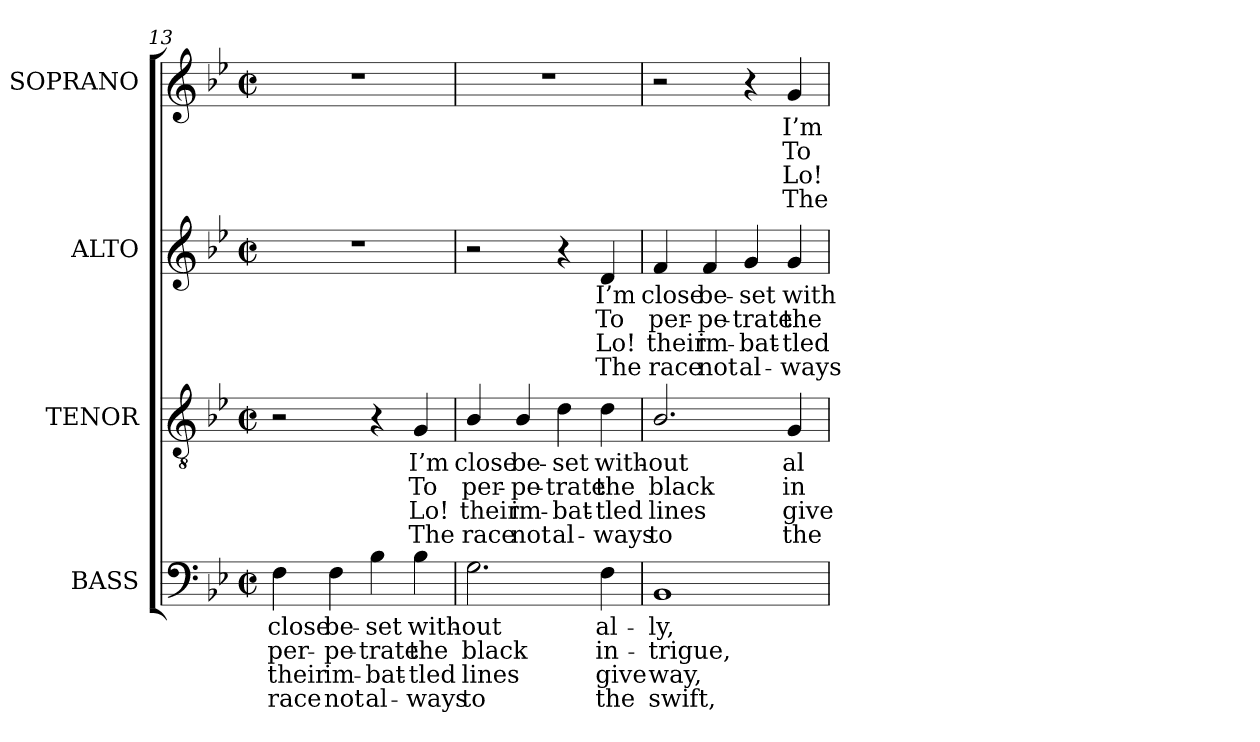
**kern	**text	**text	**text	**text	**kern	**text	**text	**text	**text	**kern	**text	**text	**text	**text	**kern	**text	**text	**text	**text
*part4	*part4	*part4	*part4	*part4	*part3	*part3	*part3	*part3	*part3	*part2	*part2	*part2	*part2	*part2	*part1	*part1	*part1	*part1	*part1
*staff4	*staff4	*staff4	*staff4	*staff4	*staff3	*staff3	*staff3	*staff3	*staff3	*staff2	*staff2	*staff2	*staff2	*staff2	*staff1	*staff1	*staff1	*staff1	*staff1
*I"BASS	*	*	*	*	*I"TENOR	*	*	*	*	*I"ALTO	*	*	*	*	*I"SOPRANO	*	*	*	*
*I'B.	*	*	*	*	*I'T.	*	*	*	*	*I'A.	*	*	*	*	*I'S.	*	*	*	*
*clefF4	*	*	*	*	*clefGv2	*	*	*	*	*clefG2	*	*	*	*	*clefG2	*	*	*	*
*	*	*	*	*	*ITrd7c12	*	*	*	*	*	*	*	*	*	*	*	*	*	*
*k[b-e-]	*	*	*	*	*k[b-e-]	*	*	*	*	*k[b-e-]	*	*	*	*	*k[b-e-]	*	*	*	*
*g:	*	*	*	*	*g:	*	*	*	*	*g:	*	*	*	*	*g:	*	*	*	*
*M2/2	*	*	*	*	*M2/2	*	*	*	*	*M2/2	*	*	*	*	*M2/2	*	*	*	*
*met(c|)	*	*	*	*	*met(c|)	*	*	*	*	*met(c|)	*	*	*	*	*met(c|)	*	*	*	*
=13	=13	=13	=13	=13	=13	=13	=13	=13	=13	=13	=13	=13	=13	=13	=13	=13	=13	=13	=13
!	!LO:LY:b:color=#000000	!LO:LY:b:color=#000000	!LO:LY:b:color=#000000	!LO:LY:b:color=#000000	!	!	!	!	!	!	!	!	!	!	!	!	!	!	!
4Fi\	close	per-	their	race	2r	.	.	.	.	1r	.	.	.	.	1r	.	.	.	.
!	!LO:LY:b:color=#000000	!LO:LY:b:color=#000000	!LO:LY:b:color=#000000	!LO:LY:b:color=#000000	!	!	!	!	!	!	!	!	!	!	!	!	!	!	!
4Fi\	be-	-pe-	im-	-not	.	.	.	.	.	.	.	.	.	.	.	.	.	.	.
!	!LO:LY:b:color=#000000	!LO:LY:b:color=#000000	!LO:LY:b:color=#000000	!LO:LY:b:color=#000000	!	!	!	!	!	!	!	!	!	!	!	!	!	!	!
4B-i\	-set	-trate	bat-	-al-	4r	.	.	.	.	.	.	.	.	.	.	.	.	.	.
!	!LO:LY:b:color=#000000	!LO:LY:b:color=#000000	!LO:LY:b:color=#000000	!LO:LY:b:color=#000000	!	!	!	!	!	!	!	!	!	!	!	!	!	!	!
!	!	!	!	!	!	!LO:LY:b:color=#000000	!LO:LY:b:color=#000000	!LO:LY:b:color=#000000	!LO:LY:b:color=#000000	!	!	!	!	!	!	!	!	!	!
4B-i\	with-	the	-tled	ways	4GGi/	I’m	To	Lo!	The	.	.	.	.	.	.	.	.	.	.
=14	=14	=14	=14	=14	=14	=14	=14	=14	=14	=14	=14	=14	=14	=14	=14	=14	=14	=14	=14
!	!LO:LY:b:color=#000000	!LO:LY:b:color=#000000	!LO:LY:b:color=#000000	!LO:LY:b:color=#000000	!	!	!	!	!	!	!	!	!	!	!	!	!	!	!
!	!	!	!	!	!	!LO:LY:b:color=#000000	!LO:LY:b:color=#000000	!LO:LY:b:color=#000000	!LO:LY:b:color=#000000	!	!	!	!	!	!	!	!	!	!
2.Gi\	-out	black	lines	to	4BB-i/	close	per-	their	race	2r	.	.	.	.	1r	.	.	.	.
!	!	!	!	!	!	!LO:LY:b:color=#000000	!LO:LY:b:color=#000000	!LO:LY:b:color=#000000	!LO:LY:b:color=#000000	!	!	!	!	!	!	!	!	!	!
.	.	.	.	.	4BB-i/	be-	-pe-	im-	-not	.	.	.	.	.	.	.	.	.	.
!	!	!	!	!	!	!LO:LY:b:color=#000000	!LO:LY:b:color=#000000	!LO:LY:b:color=#000000	!LO:LY:b:color=#000000	!	!	!	!	!	!	!	!	!	!
.	.	.	.	.	4Di\	-set	-trate	bat-	-al-	4r	.	.	.	.	.	.	.	.	.
!	!LO:LY:b:color=#000000	!LO:LY:b:color=#000000	!LO:LY:b:color=#000000	!LO:LY:b:color=#000000	!	!	!	!	!	!	!	!	!	!	!	!	!	!	!
!	!	!	!	!	!	!LO:LY:b:color=#000000	!LO:LY:b:color=#000000	!LO:LY:b:color=#000000	!LO:LY:b:color=#000000	!	!	!	!	!	!	!	!	!	!
!	!	!	!	!	!	!	!	!	!	!	!LO:LY:b:color=#000000	!LO:LY:b:color=#000000	!LO:LY:b:color=#000000	!LO:LY:b:color=#000000	!	!	!	!	!
4Fi\	al-	in-	give	the	4Di\	with-	the	-tled	ways	4di/	I’m	To	Lo!	The	.	.	.	.	.
=15	=15	=15	=15	=15	=15	=15	=15	=15	=15	=15	=15	=15	=15	=15	=15	=15	=15	=15	=15
!	!LO:LY:b:color=#000000	!LO:LY:b:color=#000000	!LO:LY:b:color=#000000	!LO:LY:b:color=#000000	!	!	!	!	!	!	!	!	!	!	!	!	!	!	!
!	!	!	!	!	!	!LO:LY:b:color=#000000	!LO:LY:b:color=#000000	!LO:LY:b:color=#000000	!LO:LY:b:color=#000000	!	!	!	!	!	!	!	!	!	!
!	!	!	!	!	!	!	!	!	!	!	!LO:LY:b:color=#000000	!LO:LY:b:color=#000000	!LO:LY:b:color=#000000	!LO:LY:b:color=#000000	!	!	!	!	!
1BB-i	-ly,	-trigue,	way,	swift,	2.BB-i/	-out	black	lines	to	4fi/	close	per-	their	race	2r	.	.	.	.
!	!	!	!	!	!	!	!	!	!	!	!LO:LY:b:color=#000000	!LO:LY:b:color=#000000	!LO:LY:b:color=#000000	!LO:LY:b:color=#000000	!	!	!	!	!
.	.	.	.	.	.	.	.	.	.	4fi/	be-	-pe-	im-	-not	.	.	.	.	.
!	!	!	!	!	!	!	!	!	!	!	!LO:LY:b:color=#000000	!LO:LY:b:color=#000000	!LO:LY:b:color=#000000	!LO:LY:b:color=#000000	!	!	!	!	!
.	.	.	.	.	.	.	.	.	.	4gi/	-set	-trate	bat-	-al-	4r	.	.	.	.
!	!	!	!	!	!	!LO:LY:b:color=#000000	!LO:LY:b:color=#000000	!LO:LY:b:color=#000000	!LO:LY:b:color=#000000	!	!	!	!	!	!	!	!	!	!
!	!	!	!	!	!	!	!	!	!	!	!LO:LY:b:color=#000000	!LO:LY:b:color=#000000	!LO:LY:b:color=#000000	!LO:LY:b:color=#000000	!	!	!	!	!
!	!	!	!	!	!	!	!	!	!	!	!	!	!	!	!	!LO:LY:b:color=#000000	!LO:LY:b:color=#000000	!LO:LY:b:color=#000000	!LO:LY:b:color=#000000
.	.	.	.	.	4GGi/	al-	in-	give	the	4gi/	with-	the	-tled	ways	4gi/	I’m	To	Lo!	The
=	=	=	=	=	=	=	=	=	=	=	=	=	=	=	=	=	=	=	=
*-	*-	*-	*-	*-	*-	*-	*-	*-	*-	*-	*-	*-	*-	*-	*-	*-	*-	*-	*-
